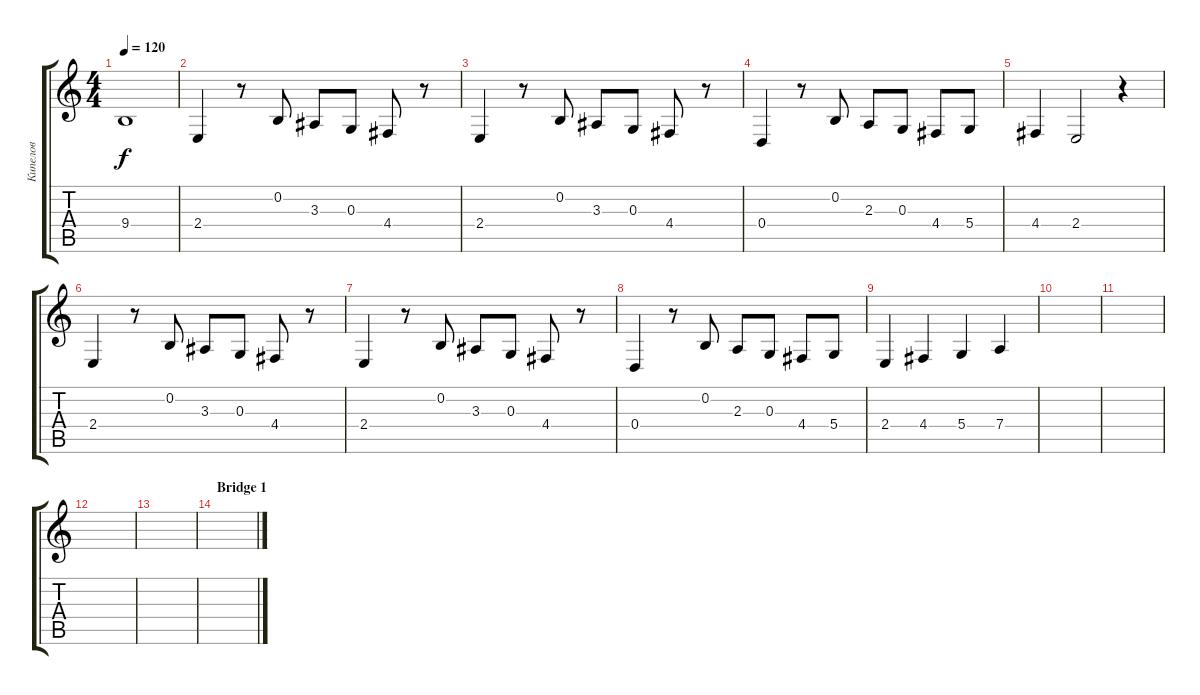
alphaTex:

\track ("Кипелов" "Кипелов") {instrument stringensemble1}
\staff {score tabs}
\tuning (E4 B3 G3 D3 A2 E2) {hide}
\ts (4 4)
\tempo 120
\clef g2
\ks c
9.4.1{dy f} |
2.4.4 r.8 0.2.8 3.3.8 0.3.8 4.4.8 r.8 |
2.4.4 r.8 0.2.8 3.3.8 0.3.8 4.4.8 r.8 |
0.4.4 r.8 0.2.8 2.3.8 0.3.8 4.4.8 5.4.8 |
4.4.4 2.4.2 r.4 |
2.4.4 r.8 0.2.8 3.3.8 0.3.8 4.4.8 r.8 |
2.4.4 r.8 0.2.8 3.3.8 0.3.8 4.4.8 r.8 |
0.4.4 r.8 0.2.8 2.3.8 0.3.8 4.4.8 5.4.8 |
2.4.4 4.4.4 5.4.4 7.4.4 |
|
|
|
|
\section ("" "Bridge 1")
